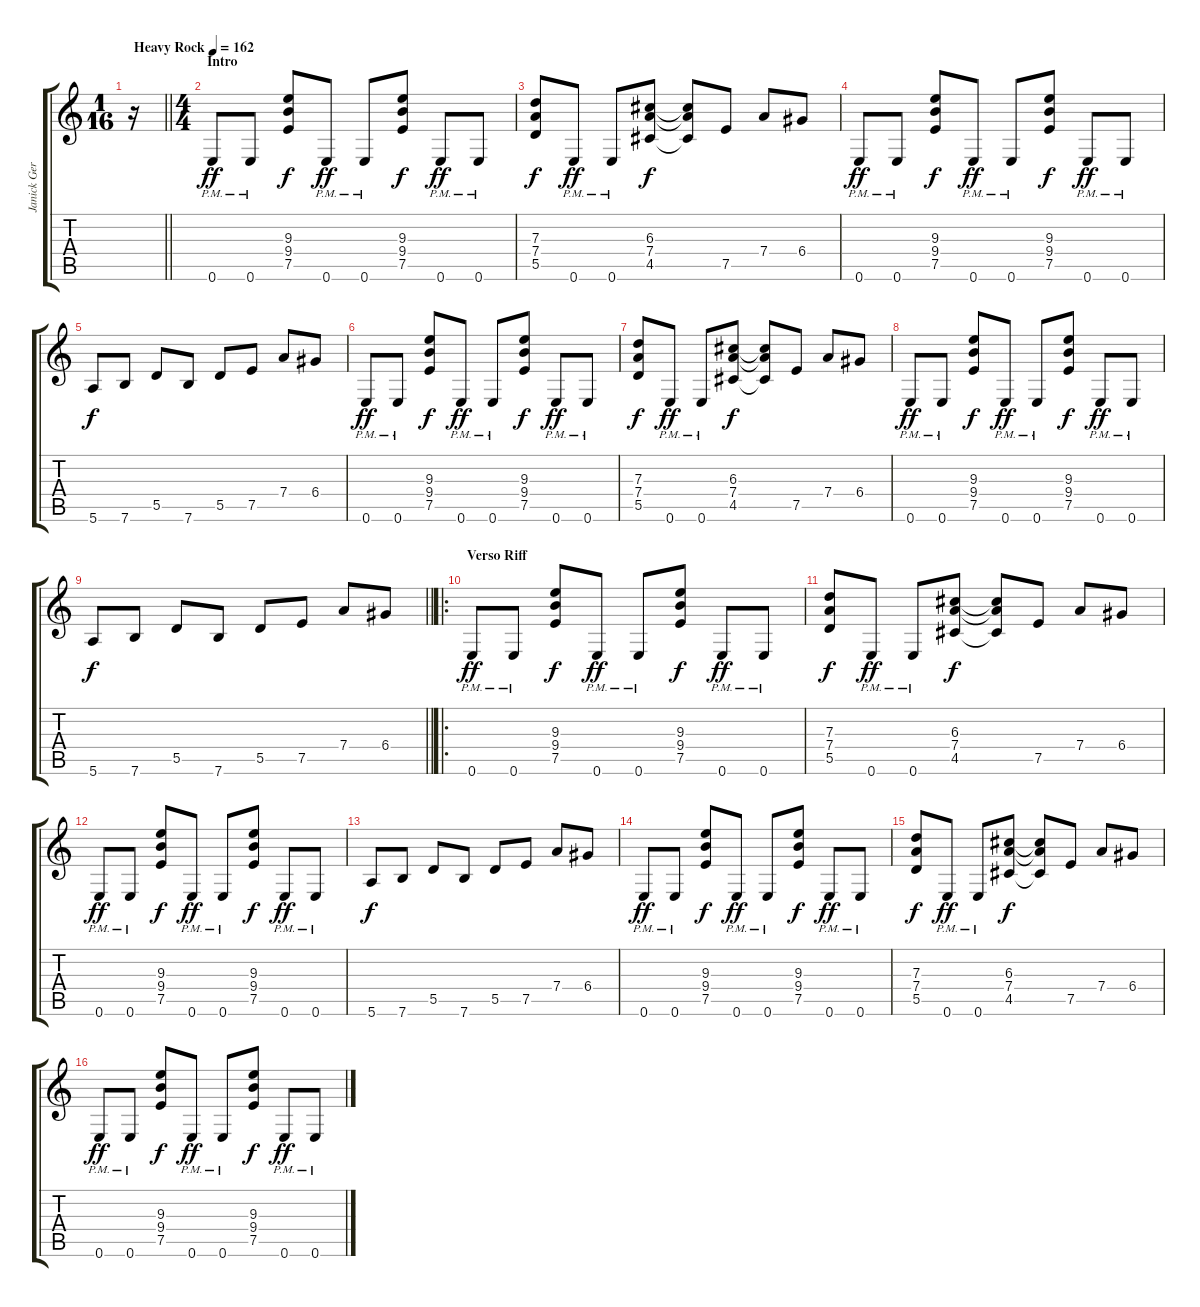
\track ("Janick Gers" "Janick Ger") {instrument distortionguitar}
\staff {score tabs}
\tuning (E4 B3 G3 D3 A2 E2) {hide}
\ts (1 16)
\tempo (162 "Heavy Rock")
\clef g2
\barLineRight lightlight
\ks c
r.16{dy ff instrument distortionguitar} |
\ts (4 4)
\section ("" "Intro")
0.6{pm}.8 0.6{pm}.8 (9.3 9.4 7.5).8{dy f} 0.6{pm}.8{dy ff} 0.6{pm}.8 (9.3 9.4 7.5).8{dy f} 0.6{pm}.8{dy ff} 0.6{pm}.8 |
(7.3 7.4 5.5).8{dy f} 0.6{pm}.8{dy ff} 0.6{pm}.8 (6.3 7.4 4.5).8{dy f} (6.3{t} 7.4{t} 4.5{t}).8 7.5.8 7.4.8 6.4.8 |
0.6{pm}.8{dy ff} 0.6{pm}.8 (9.3 9.4 7.5).8{dy f} 0.6{pm}.8{dy ff} 0.6{pm}.8 (9.3 9.4 7.5).8{dy f} 0.6{pm}.8{dy ff} 0.6{pm}.8 |
5.6.8{dy f} 7.6.8 5.5.8 7.6.8 5.5.8 7.5.8 7.4.8 6.4.8 |
0.6{pm}.8{dy ff} 0.6{pm}.8 (9.3 9.4 7.5).8{dy f} 0.6{pm}.8{dy ff} 0.6{pm}.8 (9.3 9.4 7.5).8{dy f} 0.6{pm}.8{dy ff} 0.6{pm}.8 |
(7.3 7.4 5.5).8{dy f} 0.6{pm}.8{dy ff} 0.6{pm}.8 (6.3 7.4 4.5).8{dy f} (6.3{t} 7.4{t} 4.5{t}).8 7.5.8 7.4.8 6.4.8 |
0.6{pm}.8{dy ff} 0.6{pm}.8 (9.3 9.4 7.5).8{dy f} 0.6{pm}.8{dy ff} 0.6{pm}.8 (9.3 9.4 7.5).8{dy f} 0.6{pm}.8{dy ff} 0.6{pm}.8 |
\barLineRight lightlight
5.6.8{dy f} 7.6.8 5.5.8 7.6.8 5.5.8 7.5.8 7.4.8 6.4.8 |
\ro
\section ("" "Verso Riff")
0.6{pm}.8{dy ff} 0.6{pm}.8 (9.3 9.4 7.5).8{dy f} 0.6{pm}.8{dy ff} 0.6{pm}.8 (9.3 9.4 7.5).8{dy f} 0.6{pm}.8{dy ff} 0.6{pm}.8 |
(7.3 7.4 5.5).8{dy f} 0.6{pm}.8{dy ff} 0.6{pm}.8 (6.3 7.4 4.5).8{dy f} (6.3{t} 7.4{t} 4.5{t}).8 7.5.8 7.4.8 6.4.8 |
0.6{pm}.8{dy ff} 0.6{pm}.8 (9.3 9.4 7.5).8{dy f} 0.6{pm}.8{dy ff} 0.6{pm}.8 (9.3 9.4 7.5).8{dy f} 0.6{pm}.8{dy ff} 0.6{pm}.8 |
5.6.8{dy f} 7.6.8 5.5.8 7.6.8 5.5.8 7.5.8 7.4.8 6.4.8 |
0.6{pm}.8{dy ff} 0.6{pm}.8 (9.3 9.4 7.5).8{dy f} 0.6{pm}.8{dy ff} 0.6{pm}.8 (9.3 9.4 7.5).8{dy f} 0.6{pm}.8{dy ff} 0.6{pm}.8 |
(7.3 7.4 5.5).8{dy f} 0.6{pm}.8{dy ff} 0.6{pm}.8 (6.3 7.4 4.5).8{dy f} (6.3{t} 7.4{t} 4.5{t}).8 7.5.8 7.4.8 6.4.8 |
0.6{pm}.8{dy ff} 0.6{pm}.8 (9.3 9.4 7.5).8{dy f} 0.6{pm}.8{dy ff} 0.6{pm}.8 (9.3 9.4 7.5).8{dy f} 0.6{pm}.8{dy ff} 0.6{pm}.8
